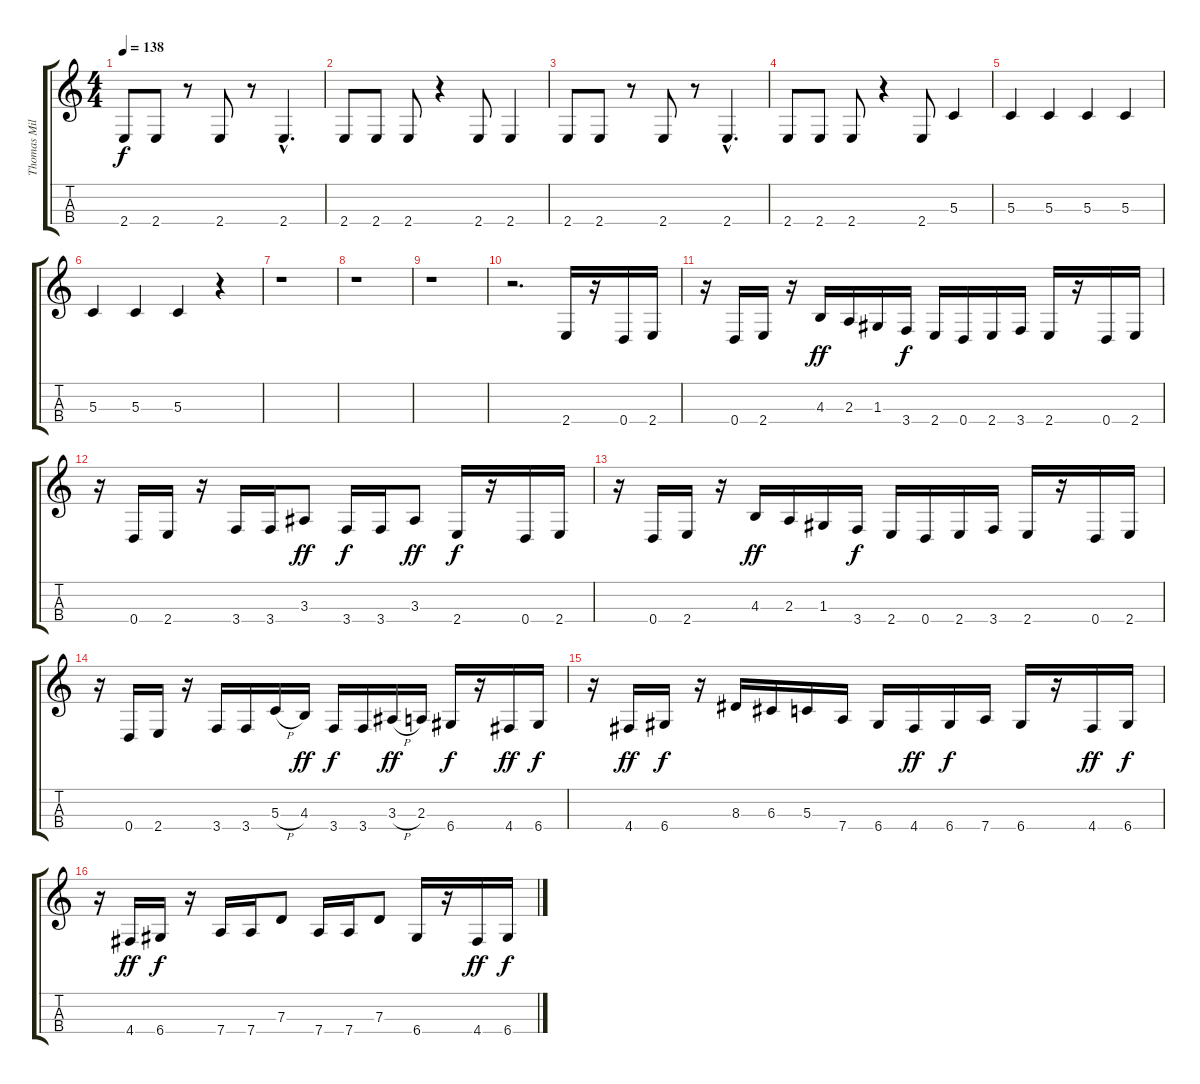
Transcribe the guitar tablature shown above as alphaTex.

\track ("Thomas Miller" "Thomas Mil") {instrument electricbassfinger}
\staff {score tabs}
\tuning (F3 C3 G2 D2) {hide}
\ts (4 4)
\tempo 138
\clef g2
\ks c
2.4.8{dy f} 2.4.8 r.8 2.4.8 r.8 2.4{hac}.4{d} |
2.4.8 2.4.8 2.4.8 r.4 2.4.8 2.4.4 |
2.4.8 2.4.8 r.8 2.4.8 r.8 2.4{hac}.4{d} |
2.4.8 2.4.8 2.4.8 r.4 2.4.8 5.3.4 |
5.3.4 5.3.4 5.3.4 5.3.4 |
5.3.4 5.3.4 5.3.4 r.4 |
r.1 |
r.1 |
r.1 |
r.2{d} 2.4.16 r.16 0.4.16 2.4.16 |
r.16 0.4.16 2.4.16 r.16 4.3.16{dy ff} 2.3.16 1.3.16 3.4.16{dy f} 2.4.16 0.4.16 2.4.16 3.4.16 2.4.16 r.16 0.4.16 2.4.16 |
r.16 0.4.16 2.4.16 r.16 3.4.16 3.4.16 3.3.8{dy ff} 3.4.16{dy f} 3.4.16 3.3.8{dy ff} 2.4.16{dy f} r.16 0.4.16 2.4.16 |
r.16 0.4.16 2.4.16 r.16 4.3.16{dy ff} 2.3.16 1.3.16 3.4.16{dy f} 2.4.16 0.4.16 2.4.16 3.4.16 2.4.16 r.16 0.4.16 2.4.16 |
r.16 0.4.16 2.4.16 r.16 3.4.16 3.4.16 5.3{h}.16 4.3.16{dy ff} 3.4.16{dy f} 3.4.16 3.3{h}.16{dy ff} 2.3.16 6.4.16{dy f} r.16 4.4.16{dy ff} 6.4.16{dy f} |
r.16 4.4.16{dy ff} 6.4.16{dy f} r.16 8.3.16 6.3.16 5.3.16 7.4.16 6.4.16 4.4.16{dy ff} 6.4.16{dy f} 7.4.16 6.4.16 r.16 4.4.16{dy ff} 6.4.16{dy f} |
r.16 4.4.16{dy ff} 6.4.16{dy f} r.16 7.4.16 7.4.16 7.3.8 7.4.16 7.4.16 7.3.8 6.4.16 r.16 4.4.16{dy ff} 6.4.16{dy f}
